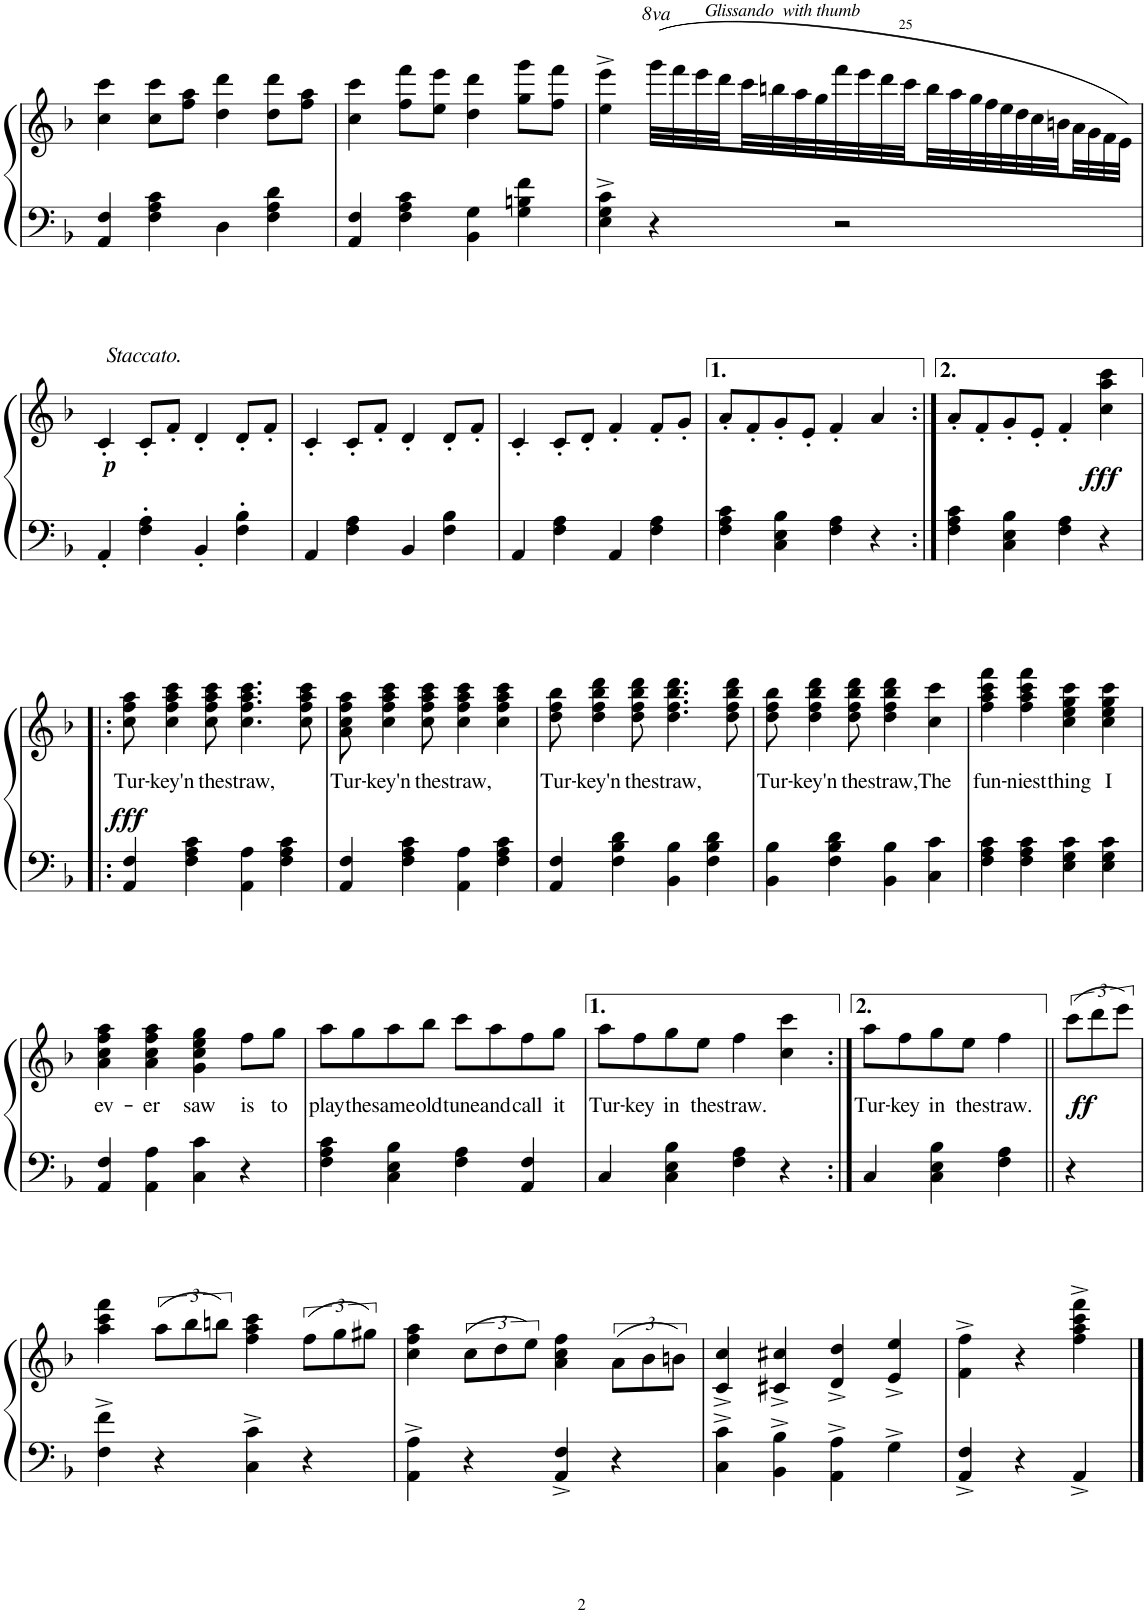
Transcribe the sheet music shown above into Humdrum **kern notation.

**kern	**kern	**text	**dynam
*part1	*part1	*part1	*part1
*staff2	*staff1	*staff1	*staff1/2
*I"Piano	*	*	*
*I'Pno.	*	*	*
!!LO:PB:g=z
*clefF4	*clefG2	*	*
*k[b-]	*k[b-]	*	*
*M2/2	*M2/2	*	*
*met(c|)	*met(c|)	*	*
=34	=34	=34	=34
4AA/ 4F/	4cc\ 4ccc\	.	.
4F\ 4A\ 4c\	8cc\ 8ccc\L	.	.
.	8ff\ 8aa\J	.	.
4D\	4dd\ 4ddd\	.	.
4F\ 4A\ 4d\	8dd\ 8ddd\L	.	.
.	8ff\ 8aa\J	.	.
=35	=35	=35	=35
4AA/ 4F/	4cc\ 4ccc\	.	.
4F\ 4A\ 4c\	8ff\ 8fff\L	.	.
.	8ee\ 8eee\J	.	.
4BB-\ 4G\	4dd\ 4ddd\	.	.
4G\ 4Bn\ 4f\	8gg\ 8ggg\L	.	.
.	8ff\ 8fff\J	.	.
=36	=36	=36	=36
4E\^ 4G\^ 4c\^	4ee\^ 4eee\^	.	.
!	!LO:TX:a:i:t=8va	!	!
4r	(32gggg\LLL	.	.
.	32ffff\	.	.
.	32eeee\	.	.
.	32dddd\	.	.
!	!LO:TX:a:i:t=Glissando  with thumb	!	!
.	32cccc\	.	.
.	32bbbn\	.	.
.	32aaa\	.	.
.	32ggg\	.	.
2r	32fff\	.	.
.	32eee\	.	.
.	32ddd\	.	.
!	!LO:TX:a:t=25	!	!
.	32ccc\	.	.
.	32bb\	.	.
.	32aa\	.	.
.	32gg\	.	.
.	32ff\	.	.
.	32ee\	.	.
.	32dd\	.	.
.	32cc\	.	.
.	32bn\	.	.
.	32a\	.	.
.	32g\	.	.
.	32f\	.	.
.	32e\JJJ)	.	.
!!LO:LB:g=z
=37	=37	=37	=37
!	!LO:TX:b:Bi:t=p	!	!
4AA'/	4c'/	.	.
!	!LO:TX:a:i:t=Staccato.	!	!
4F\' 4A\'	8c'/L	.	.
.	8f'/J	.	.
4BB-'/	4d'/	.	.
4F\' 4B-\'	8d'/L	.	.
.	8f'/J	.	.
=38	=38	=38	=38
4AA/	4c'/	.	.
4F\ 4A\	8c'/L	.	.
.	8f'/J	.	.
4BB-/	4d'/	.	.
4F\ 4B-\	8d'/L	.	.
.	8f'/J	.	.
=39	=39	=39	=39
4AA/	4c'/	.	.
4F\ 4A\	8c'/L	.	.
.	8d'/J	.	.
4AA/	4f'/	.	.
4F\ 4A\	8f'/L	.	.
.	8g'/J	.	.
=40	=40	=40	=40
4F\ 4A\ 4c\	8a'/L	.	.
.	8f'/	.	.
4C\ 4E\ 4B-\	8g'/	.	.
.	8e'/J	.	.
4F\ 4A\	4f'/	.	.
4r	4a/	.	.
=41:|!	=41:|!	=41:|!	=41:|!
4F\ 4A\ 4c\	8a'/L	.	.
.	8f'/	.	.
4C\ 4E\ 4B-\	8g'/	.	.
.	8e'/J	.	.
4F\ 4A\	4f'/	.	.
!	!	!	!LO:DY:a=2
4r	4cc\ 4aa\ 4ccc\	.	fff
!!LO:LB:g=z
=42!|:	=42!|:	=42!|:	=42!|:
!	!	!LO:LY:b	!LO:DY:a=2
4AA/ 4F/	8cc\ 8ff\ 8aa\	Tur-	fff
!	!	!LO:LY:b	!
.	4cc\ 4ff\ 4aa\ 4ccc\	-key'n	.
4F\ 4A\ 4c\	.	.	.
!	!	!LO:LY:b	!
.	8cc\ 8ff\ 8aa\ 8ccc\	the	.
!	!	!LO:LY:b	!
4AA\ 4A\	4.cc\ 4.ff\ 4.aa\ 4.ccc\	straw,	.
4F\ 4A\ 4c\	.	.	.
.	8cc\ 8ff\ 8aa\ 8ccc\	.	.
=43	=43	=43	=43
!	!	!LO:LY:b	!
4AA/ 4F/	8a\ 8cc\ 8ff\ 8aa\	Tur-	.
!	!	!LO:LY:b	!
.	4cc\ 4ff\ 4aa\ 4ccc\	-key'n	.
4F\ 4A\ 4c\	.	.	.
!	!	!LO:LY:b	!
.	8cc\ 8ff\ 8aa\ 8ccc\	the	.
!	!	!LO:LY:b	!
4AA\ 4A\	4cc\ 4ff\ 4aa\ 4ccc\	straw,	.
4F\ 4A\ 4c\	4cc\ 4ff\ 4aa\ 4ccc\	.	.
=44	=44	=44	=44
!	!	!LO:LY:b	!
4AA/ 4F/	8dd\ 8ff\ 8bb-\	Tur-	.
!	!	!LO:LY:b	!
.	4dd\ 4ff\ 4bb-\ 4ddd\	-key'n	.
4F\ 4B-\ 4d\	.	.	.
!	!	!LO:LY:b	!
.	8dd\ 8ff\ 8bb-\ 8ddd\	the	.
!	!	!LO:LY:b	!
4BB-\ 4B-\	4.dd\ 4.ff\ 4.bb-\ 4.ddd\	straw,	.
4F\ 4B-\ 4d\	.	.	.
.	8dd\ 8ff\ 8bb-\ 8ddd\	.	.
=45	=45	=45	=45
!	!	!LO:LY:b	!
4BB-\ 4B-\	8dd\ 8ff\ 8bb-\	Tur-	.
!	!	!LO:LY:b	!
.	4dd\ 4ff\ 4bb-\ 4ddd\	-key'n	.
4F\ 4B-\ 4d\	.	.	.
!	!	!LO:LY:b	!
.	8dd\ 8ff\ 8bb-\ 8ddd\	the	.
!	!	!LO:LY:b	!
4BB-\ 4B-\	4dd\ 4ff\ 4bb-\ 4ddd\	straw,	.
!	!	!LO:LY:b	!
4C\ 4c\	4cc\ 4ccc\	The	.
=46	=46	=46	=46
!	!	!LO:LY:b	!
4F\ 4A\ 4c\	4ff\ 4aa\ 4ccc\ 4fff\	fun-	.
!	!	!LO:LY:b	!
4F\ 4A\ 4c\	4ff\ 4aa\ 4ccc\ 4fff\	-niest	.
!	!	!LO:LY:b	!
4E\ 4G\ 4c\	4cc\ 4ee\ 4gg\ 4ccc\	thing	.
!	!	!LO:LY:b	!
4E\ 4G\ 4c\	4cc\ 4ee\ 4gg\ 4ccc\	I	.
!!LO:LB:g=z
=47	=47	=47	=47
!	!	!LO:LY:b	!
4AA/ 4F/	4a\ 4cc\ 4ff\ 4aa\	ev-	.
!	!	!LO:LY:b	!
4AA\ 4A\	4a\ 4cc\ 4ff\ 4aa\	-er	.
!	!	!LO:LY:b	!
4C\ 4c\	4g\ 4cc\ 4ee\ 4gg\	saw	.
!	!	!LO:LY:b	!
4r	8ff\L	is	.
!	!	!LO:LY:b	!
.	8gg\J	to	.
=48	=48	=48	=48
!	!	!LO:LY:b	!
4F\ 4A\ 4c\	8aa\L	play	.
!	!	!LO:LY:b	!
.	8gg\	the	.
!	!	!LO:LY:b	!
4C\ 4E\ 4B-\	8aa\	same	.
!	!	!LO:LY:b	!
.	8bb-\J	old	.
!	!	!LO:LY:b	!
4F\ 4A\	8ccc\L	tune	.
!	!	!LO:LY:b	!
.	8aa\	and	.
!	!	!LO:LY:b	!
4AA/ 4F/	8ff\	call	.
!	!	!LO:LY:b	!
.	8gg\J	it	.
=49	=49	=49	=49
!	!	!LO:LY:b	!
4C/	8aa\L	Tur-	.
!	!	!LO:LY:b	!
.	8ff\	-key	.
!	!	!LO:LY:b	!
4C\ 4E\ 4B-\	8gg\	in	.
!	!	!LO:LY:b	!
.	8ee\J	the	.
!	!	!LO:LY:b	!
4F\ 4A\	4ff\	straw.	.
4r	4cc\ 4ccc\	.	.
=50:|!	=50:|!	=50:|!	=50:|!
!	!	!LO:LY:b	!
4C/	8aa\L	Tur-	.
!	!	!LO:LY:b	!
.	8ff\	-key	.
!	!	!LO:LY:b	!
4C\ 4E\ 4B-\	8gg\	in	.
!	!	!LO:LY:b	!
.	8ee\J	the	.
!	!	!LO:LY:b	!
4F\ 4A\	4ff\	straw.	.
=51||	=51||	=51||	=51||
!	!	!	!LO:DY:b
4r	(12ccc\L	.	ff
.	12ddd\	.	.
.	12eee\J)	.	.
!!LO:LB:g=z
=52	=52	=52	=52
4F\^ 4f\^	4aa\ 4ccc\ 4fff\	.	.
4r	(12aa\L	.	.
.	12bb-\	.	.
.	12bbn\J)	.	.
4C\^ 4c\^	4ff\ 4aa\ 4ccc\	.	.
4r	(12ff\L	.	.
.	12gg\	.	.
.	12gg#X\J)	.	.
=53	=53	=53	=53
4AA\^ 4A\^	4cc\ 4ff\ 4aa\	.	.
4r	(12cc\L	.	.
.	12dd\	.	.
.	12ee\J)	.	.
4AA/^< 4F/^<	4a\ 4cc\ 4ff\	.	.
4r	(12a\L	.	.
.	12b-\	.	.
.	12bn\J)	.	.
=54	=54	=54	=54
4C\^ 4c\^	4c/^ 4cc/^	.	.
4BB-\^ 4B-\^	4c#X/^ 4cc#X/^	.	.
4AA\^ 4A\^	4d/^ 4dd/^	.	.
4G^\	4e/^ 4ee/^	.	.
=55	=55	=55	=55
4AA/^ 4F/^	4f\^ 4ff\^	.	.
4r	4r	.	.
4AA^/	4ff\^ 4aa\^ 4ccc\^ 4fff\^	.	.
==	==	==	==
*-	*-	*-	*-
